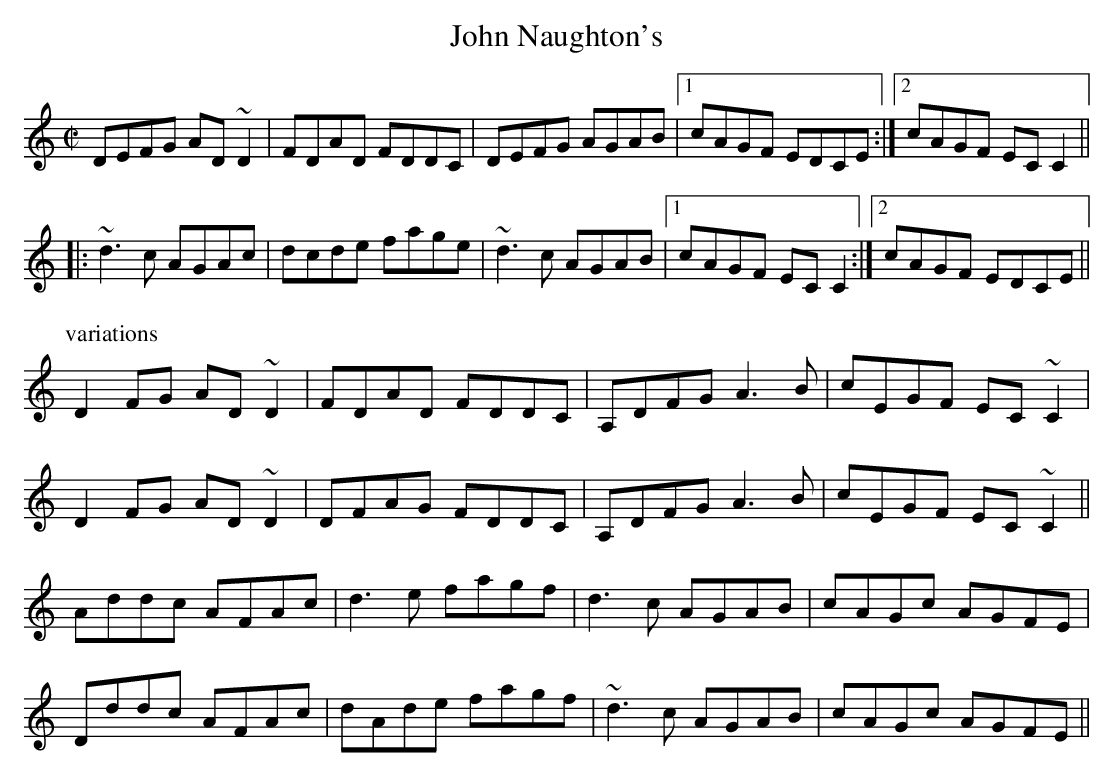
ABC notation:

X:1
T:John Naughton's
M:C|
L:1/8
K:Ddor
DEFG AD~D2 | FDAD FDDC | DEFG AGAB |1 cAGF EDCE :|2 cAGF ECC2 ||
|: ~d3c AGAc | dcde fage | ~d3c AGAB |1 cAGF ECC2 :|2 cAGF EDCE ||
P:variations
D2FG AD~D2 | FDAD FDDC | A,DFG A3B | cEGF EC~C2 |
D2FG AD~D2 | DFAG FDDC | A,DFG A3B | cEGF EC~C2 ||
Addc AFAc | d3e fagf | d3c AGAB | cAGc AGFE |
Dddc AFAc | dAde fagf | ~d3c AGAB | cAGc AGFE ||
